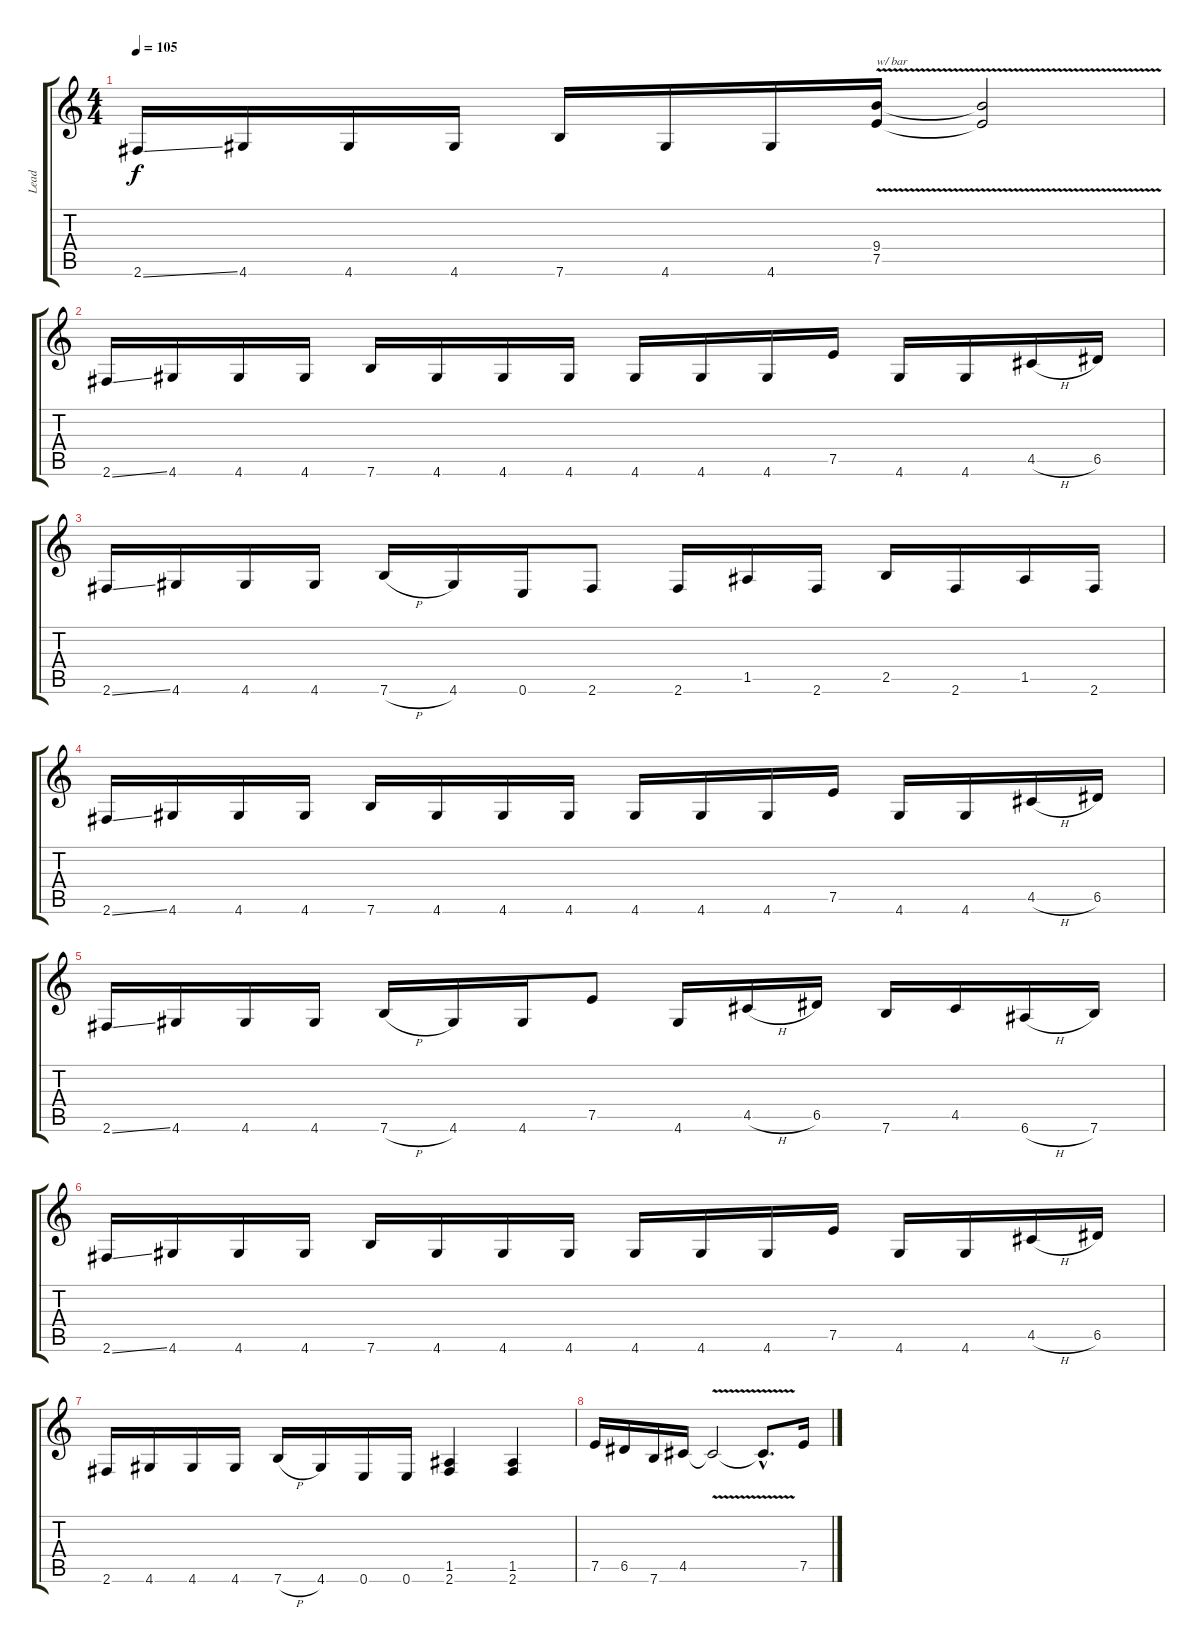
\track ("Lead" "Lead") {instrument distortionguitar}
\staff {score tabs}
\tuning (E4 B3 G3 D3 A2 E2) {hide}
\ts (4 4)
\tempo 105
\clef g2
\ks c
2.6{ss}.16{dy f} 4.6.16 4.6.16 4.6.16 7.6.16 4.6.16 4.6.16 (9.4{v} 7.5{v}).16{txt "w/ bar"} (9.4{t} 7.5{t}).2 |
2.6{ss}.16 4.6.16 4.6.16 4.6.16 7.6.16 4.6.16 4.6.16 4.6.16 4.6.16 4.6.16 4.6.16 7.5.16 4.6.16 4.6.16 4.5{h}.16 6.5.16 |
2.6{ss}.16 4.6.16 4.6.16 4.6.16 7.6{h}.16 4.6.16 0.6.16 2.6.8 2.6.16 1.5.16 2.6.16 2.5.16 2.6.16 1.5.16 2.6.16 |
2.6{ss}.16 4.6.16 4.6.16 4.6.16 7.6.16 4.6.16 4.6.16 4.6.16 4.6.16 4.6.16 4.6.16 7.5.16 4.6.16 4.6.16 4.5{h}.16 6.5.16 |
2.6{ss}.16 4.6.16 4.6.16 4.6.16 7.6{h}.16 4.6.16 4.6.16 7.5.8 4.6.16 4.5{h}.16 6.5.16 7.6.16 4.5.16 6.6{h}.16 7.6.16 |
2.6{ss}.16 4.6.16 4.6.16 4.6.16 7.6.16 4.6.16 4.6.16 4.6.16 4.6.16 4.6.16 4.6.16 7.5.16 4.6.16 4.6.16 4.5{h}.16 6.5.16 |
2.6.16 4.6.16 4.6.16 4.6.16 7.6{h}.16 4.6.16 0.6.16 0.6.16 (1.5 2.6).4 (1.5 2.6).4 |
7.5.16 6.5.16 7.6.16 4.5.16 4.5{v t}.2 4.5{hac t}.8{d} 7.5.16
